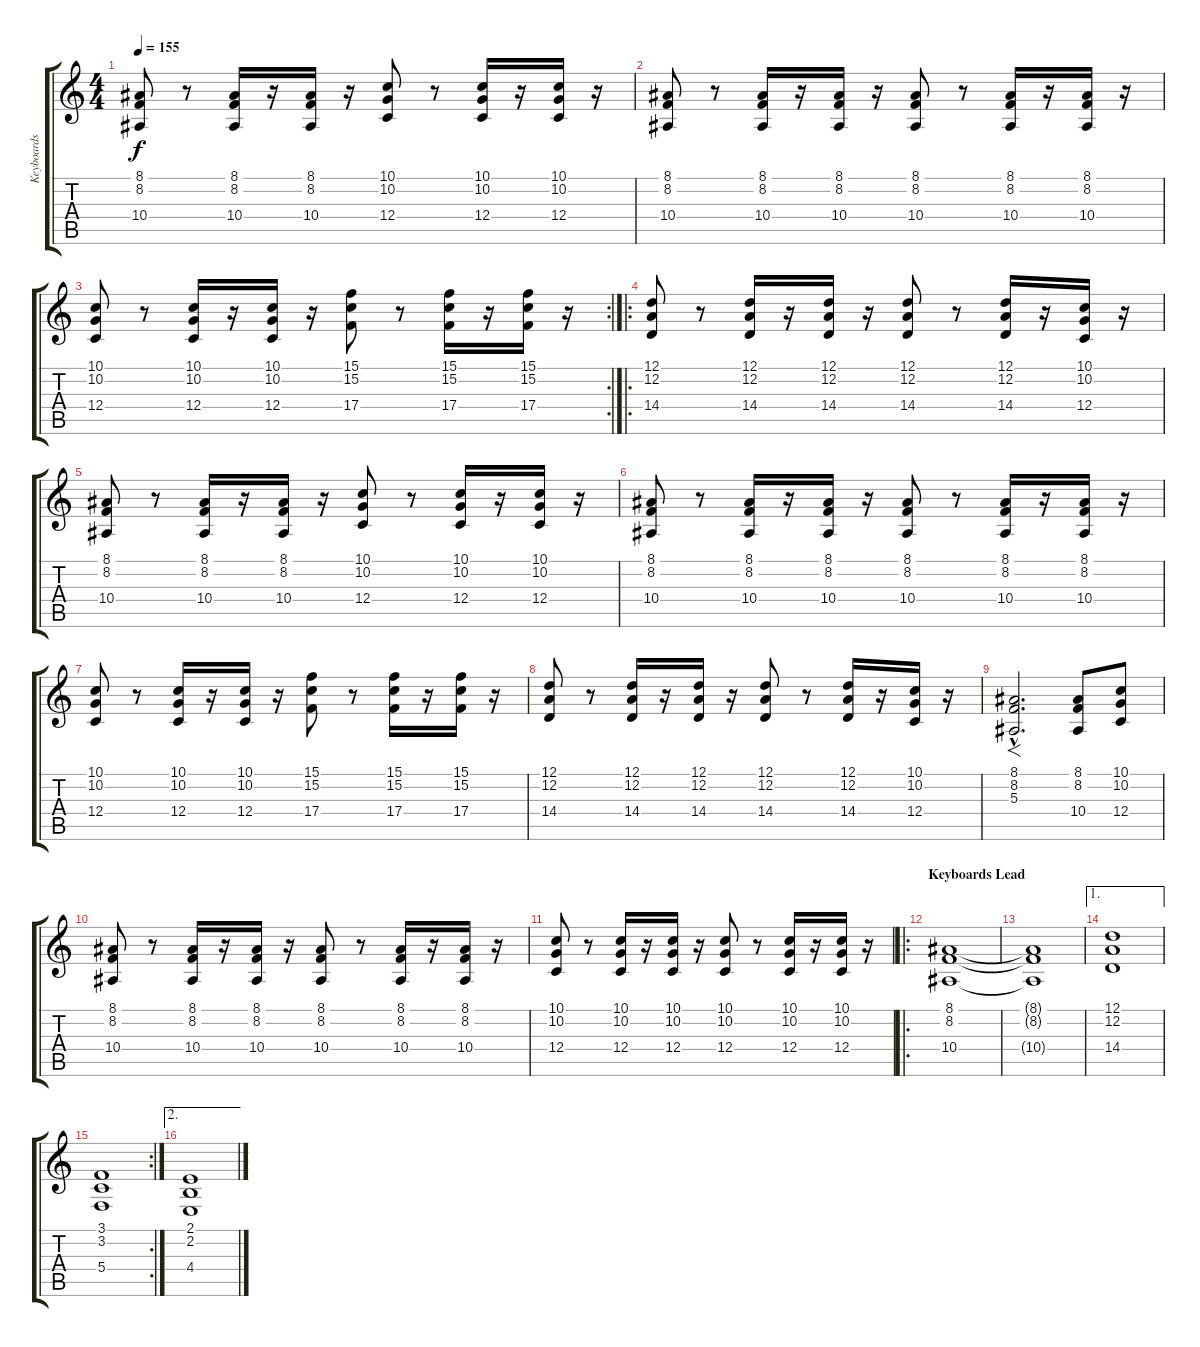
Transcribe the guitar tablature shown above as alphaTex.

\track ("Keyboards" "Keyboards") {instrument stringensemble1}
\staff {score tabs}
\tuning (D4 A3 F3 C3 G2 D2) {hide}
\ts (4 4)
\tempo 155
\clef g2
\ks c
(8.1 8.2 10.4).8{dy f} r.8 (8.1 8.2 10.4).16 r.16 (8.1 8.2 10.4).16 r.16 (10.1 10.2 12.4).8 r.8 (10.1 10.2 12.4).16 r.16 (10.1 10.2 12.4).16 r.16 |
(8.1 8.2 10.4).8 r.8 (8.1 8.2 10.4).16 r.16 (8.1 8.2 10.4).16 r.16 (8.1 8.2 10.4).8 r.8 (8.1 8.2 10.4).16 r.16 (8.1 8.2 10.4).16 r.16 |
\rc 2
(10.1 10.2 12.4).8 r.8 (10.1 10.2 12.4).16 r.16 (10.1 10.2 12.4).16 r.16 (15.1 15.2 17.4).8 r.8 (15.1 15.2 17.4).16 r.16 (15.1 15.2 17.4).16 r.16 |
\ro
(12.1 12.2 14.4).8{instrument stringensemble1} r.8 (12.1 12.2 14.4).16 r.16 (12.1 12.2 14.4).16 r.16 (12.1 12.2 14.4).8 r.8 (12.1 12.2 14.4).16 r.16 (10.1 10.2 12.4).16 r.16 |
(8.1 8.2 10.4).8 r.8 (8.1 8.2 10.4).16 r.16 (8.1 8.2 10.4).16 r.16 (10.1 10.2 12.4).8 r.8 (10.1 10.2 12.4).16 r.16 (10.1 10.2 12.4).16 r.16 |
(8.1 8.2 10.4).8 r.8 (8.1 8.2 10.4).16 r.16 (8.1 8.2 10.4).16 r.16 (8.1 8.2 10.4).8 r.8 (8.1 8.2 10.4).16 r.16 (8.1 8.2 10.4).16 r.16 |
(10.1 10.2 12.4).8 r.8 (10.1 10.2 12.4).16 r.16 (10.1 10.2 12.4).16 r.16 (15.1 15.2 17.4).8 r.8 (15.1 15.2 17.4).16 r.16 (15.1 15.2 17.4).16 r.16 |
(12.1 12.2 14.4).8{instrument stringensemble1} r.8 (12.1 12.2 14.4).16 r.16 (12.1 12.2 14.4).16 r.16 (12.1 12.2 14.4).8 r.8 (12.1 12.2 14.4).16 r.16 (10.1 10.2 12.4).16 r.16 |
(8.1{hac} 8.2{hac} 5.3{hac}).2{f d} (8.1 8.2 10.4).8 (10.1 10.2 12.4).8 |
(8.1 8.2 10.4).8 r.8 (8.1 8.2 10.4).16 r.16 (8.1 8.2 10.4).16 r.16 (8.1 8.2 10.4).8 r.8 (8.1 8.2 10.4).16 r.16 (8.1 8.2 10.4).16 r.16 |
(10.1 10.2 12.4).8 r.8 (10.1 10.2 12.4).16 r.16 (10.1 10.2 12.4).16 r.16 (10.1 10.2 12.4).8 r.8 (10.1 10.2 12.4).16 r.16 (10.1 10.2 12.4).16 r.16 |
\ro
\section ("" "Keyboards Lead")
(8.1 8.2 10.4).1 |
(8.1{t} 8.2{t} 10.4{t}).1 |
\ae 1
(12.1 12.2 14.4).1 |
\rc 2
(3.1 3.2 5.4).1 |
\ae 2
(2.1 2.2 4.4).1
